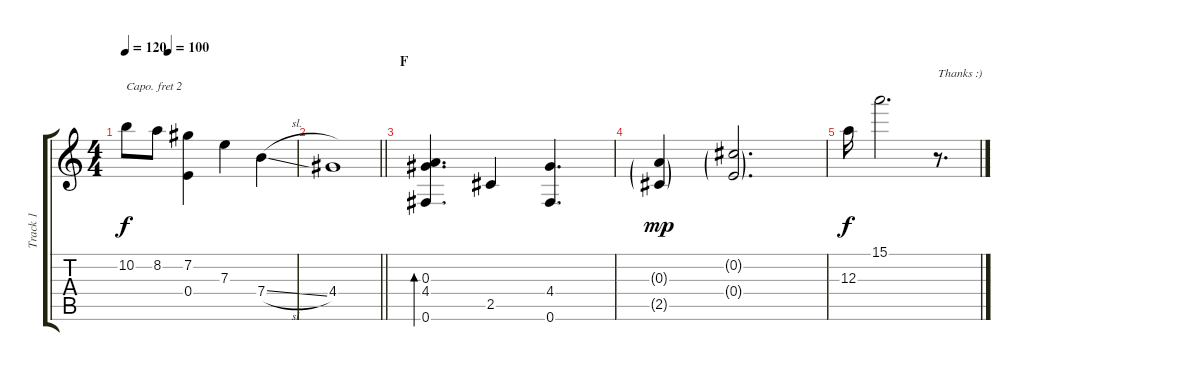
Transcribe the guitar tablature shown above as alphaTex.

\track ("Track 1" "Track 1") {instrument acousticguitarnylon}
\staff {score tabs}
\capo 2
\tuning (E4 B3 G3 D3 A2 E2) {hide}
\ts (4 4)
\tempo 120
\tempo (100 0.25)
\clef g2
\ks c
10.2.8{dy f} 8.2.8 (7.2 0.4).4 7.3.4 7.4{sl}.4 |
\barLineRight lightlight
4.4.1 |
\section ("" "F")
(0.3 4.4 0.6).4{d bd 480} 2.5.4 (4.4 0.6).4{d} |
(0.3{g} 2.5{g}).4{dy mp} (0.2{g} 0.4{g}).2{d} |
12.3.16{dy f} 15.1.2{d} r.8{d txt "Thanks :)"}
